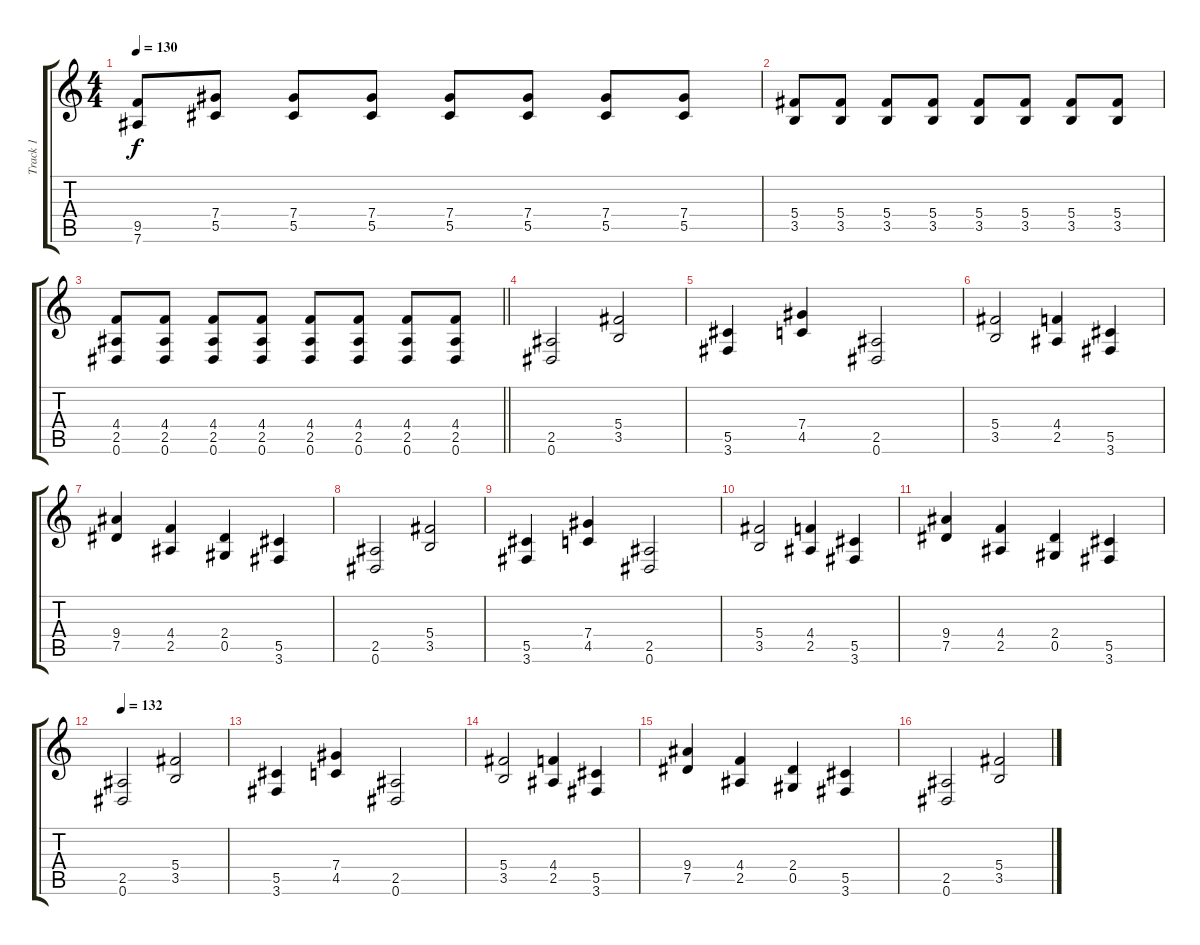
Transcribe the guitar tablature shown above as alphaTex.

\track ("Track 1" "Track 1") {instrument distortionguitar}
\staff {score tabs}
\tuning (Eb4 Bb3 Gb3 Db3 Ab2 Eb2) {hide}
\ts (4 4)
\tempo 130
\clef g2
\ks c
(9.5 7.6).8{dy f} (7.4 5.5).8 (7.4 5.5).8 (7.4 5.5).8 (7.4 5.5).8 (7.4 5.5).8 (7.4 5.5).8 (7.4 5.5).8 |
(5.4 3.5).8 (5.4 3.5).8 (5.4 3.5).8 (5.4 3.5).8 (5.4 3.5).8 (5.4 3.5).8 (5.4 3.5).8 (5.4 3.5).8 |
\barLineRight lightlight
(4.4 2.5 0.6).8 (4.4 2.5 0.6).8 (4.4 2.5 0.6).8 (4.4 2.5 0.6).8 (4.4 2.5 0.6).8 (4.4 2.5 0.6).8 (4.4 2.5 0.6).8 (4.4 2.5 0.6).8 |
\section ("" "")
(2.5 0.6).2 (5.4 3.5).2 |
(5.5 3.6).4 (7.4 4.5).4 (2.5 0.6).2 |
(5.4 3.5).2 (4.4 2.5).4 (5.5 3.6).4 |
(9.4 7.5).4 (4.4 2.5).4 (2.4 0.5).4 (5.5 3.6).4 |
(2.5 0.6).2 (5.4 3.5).2 |
(5.5 3.6).4 (7.4 4.5).4 (2.5 0.6).2 |
(5.4 3.5).2 (4.4 2.5).4 (5.5 3.6).4 |
(9.4 7.5).4 (4.4 2.5).4 (2.4 0.5).4 (5.5 3.6).4 |
\tempo 132
(2.5 0.6).2 (5.4 3.5).2 |
(5.5 3.6).4 (7.4 4.5).4 (2.5 0.6).2 |
(5.4 3.5).2 (4.4 2.5).4 (5.5 3.6).4 |
(9.4 7.5).4 (4.4 2.5).4 (2.4 0.5).4 (5.5 3.6).4 |
(2.5 0.6).2 (5.4 3.5).2
